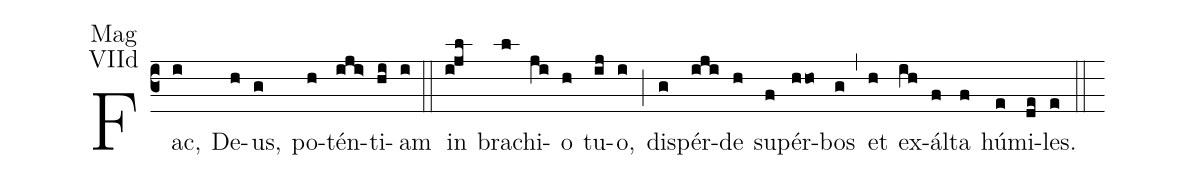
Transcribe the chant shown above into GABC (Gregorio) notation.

annotation: Mag;
annotation: VIId;
%%
(c3)Fac,(i) De(h)us,(g) po(h)tén(iji>)ti(hi)am(i) (::) in(ijl) bra(l)chi(ji)o(h) tu(ij)o,(i) (;) di(g)spér(iji)de(h) su(f)pér(hho)bos(g) (,) et(h) ex(ih)ál(f)ta(f) hú(e)mi(de)les.(e) (::)
